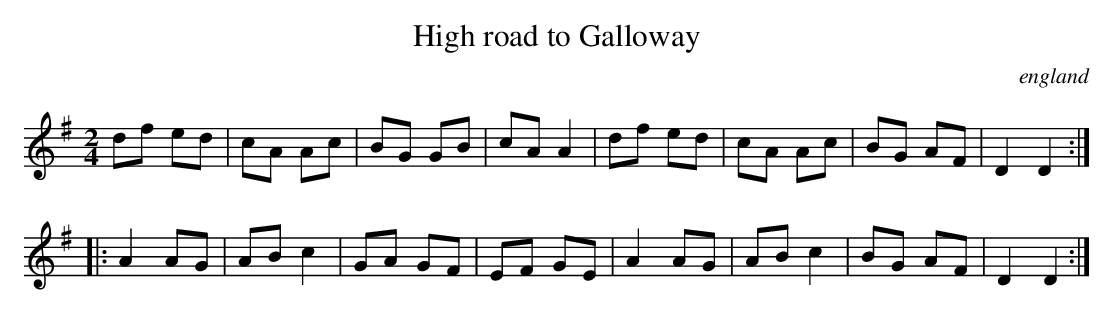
X:1
T:High road to Galloway
O:england
M:2/4
L:1/8
K:G
df ed | cA Ac | BG GB | cA A2 | \
df ed | cA Ac | BG AF | D2 D2 :|
|:A2AG | AB c2 | GA GF | EF GE |\
A2AG | AB c2 | BG AF | D2 D2 :|
